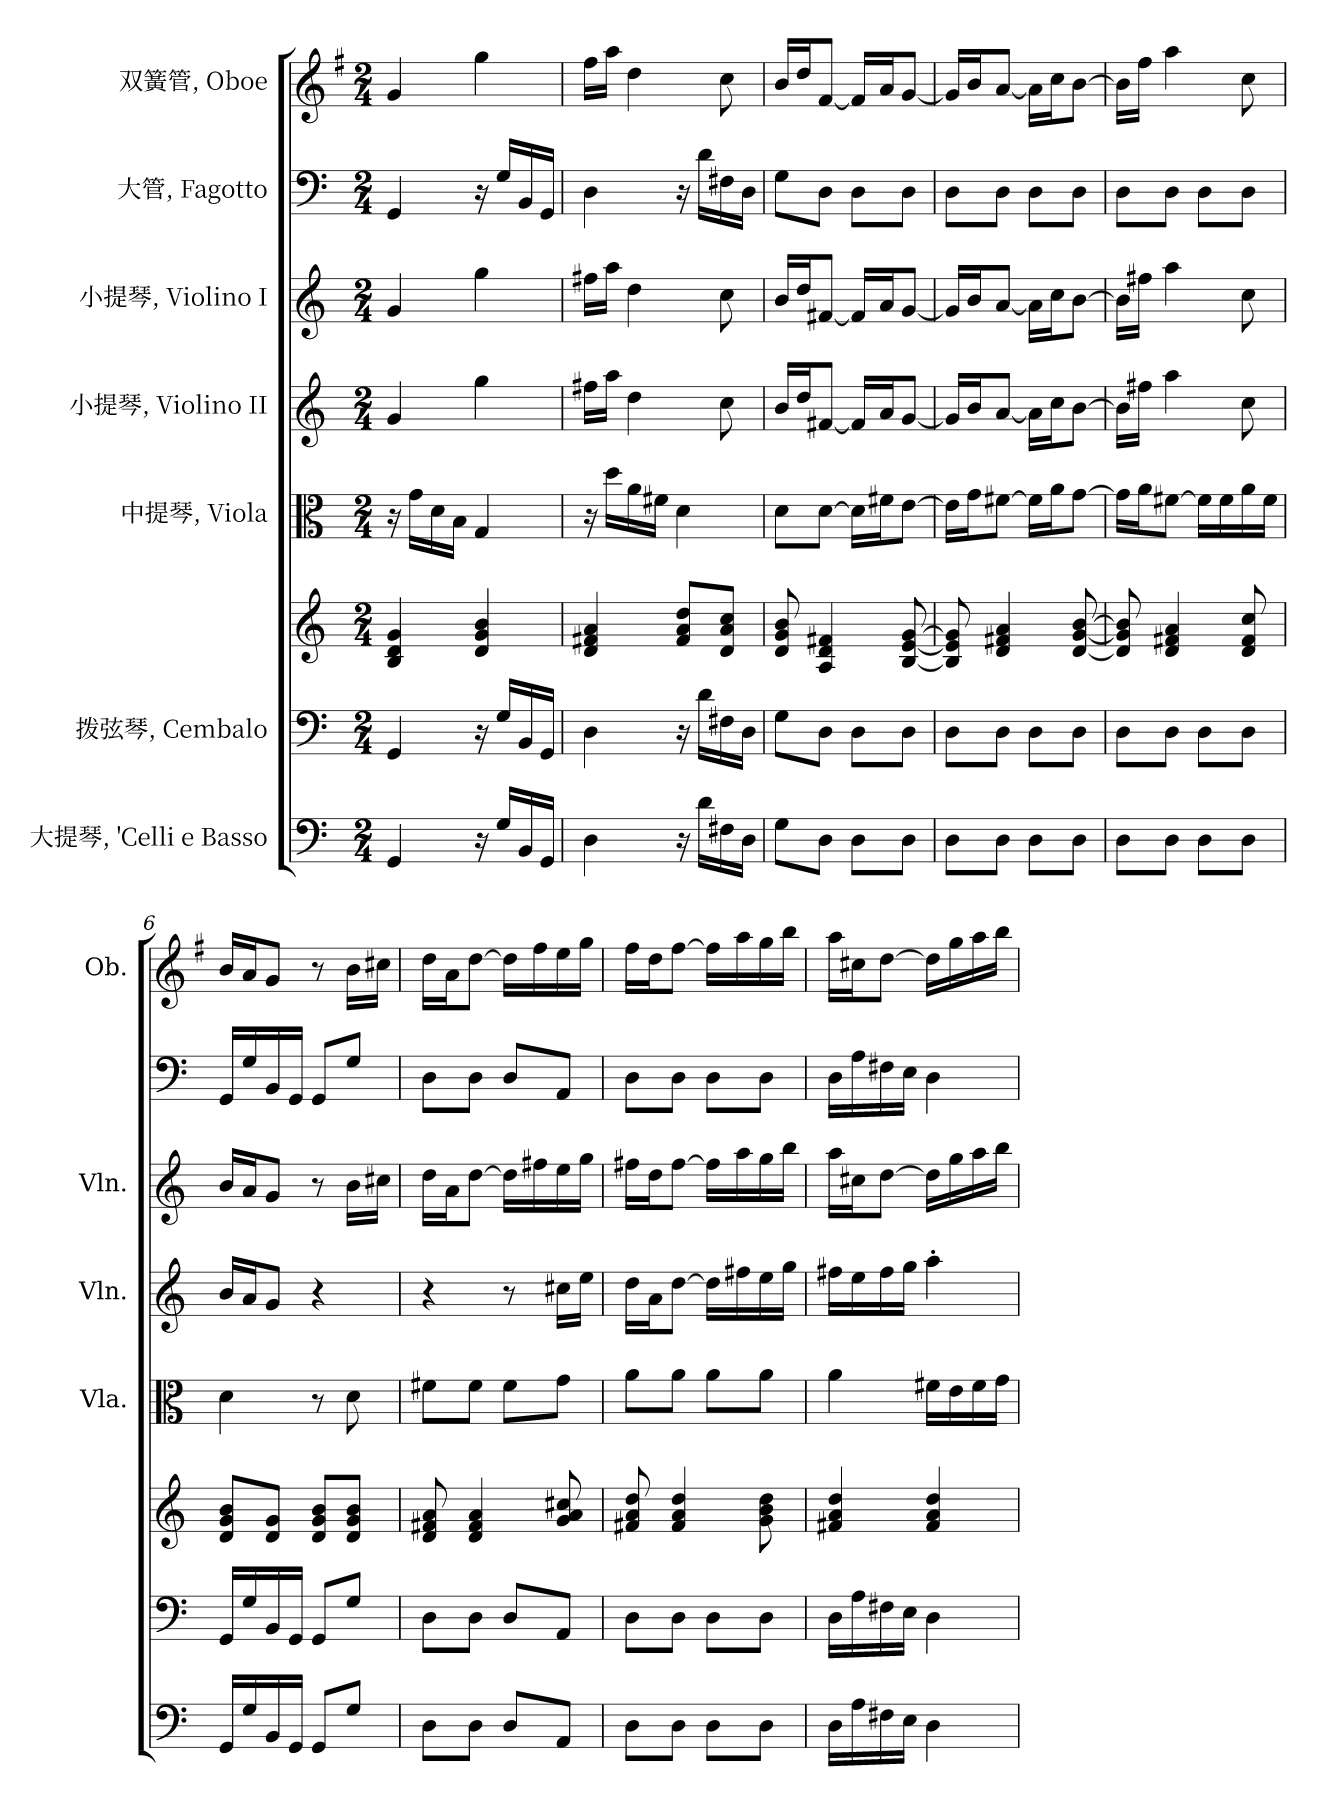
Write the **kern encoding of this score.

**kern	**kern	**kern	**kern	**kern	**kern	**kern	**kern
*part7	*part6	*part6	*part5	*part4	*part3	*part2	*part1
*staff8	*staff7	*staff6	*staff5	*staff4	*staff3	*staff2	*staff1
*I"大提琴, 'Celli e Basso	*I"拨弦琴, Cembalo	*	*I"中提琴, Viola	*I"小提琴, Violino II	*I"小提琴, Violino I	*I"大管, Fagotto	*I"双簧管, Oboe
*	*	*	*I'Vla.	*I'Vln.	*I'Vln.	*	*I'Ob.
*clefF4	*clefF4	*clefG2	*clefC3	*clefG2	*clefG2	*clefF4	*clefG2
*k[]	*k[]	*k[]	*k[]	*k[]	*k[]	*k[]	*k[f#]
*M2/4	*M2/4	*M2/4	*M2/4	*M2/4	*M2/4	*M2/4	*M2/4
*MM78	*MM78	*MM78	*MM78	*MM78	*MM78	*MM78	*MM78
=1	=1	=1	=1	=1	=1	=1	=1
4GG/	4GG/	4B/ 4d/ 4g/	16r	4g/	4g/	4GG/	4g/
.	.	.	16g\LL	.	.	.	.
.	.	.	16d\	.	.	.	.
.	.	.	16B\JJ	.	.	.	.
16r	16r	4d/ 4g/ 4b/	4G/	4gg\	4gg\	16r	4gg\
16G/LL	16G/LL	.	.	.	.	16G/LL	.
16BB/	16BB/	.	.	.	.	16BB/	.
16GG/JJ	16GG/JJ	.	.	.	.	16GG/JJ	.
=2	=2	=2	=2	=2	=2	=2	=2
4D\	4D\	4d/ 4f#X/ 4a/	16r	16ff#X\LL	16ff#X\LL	4D\	16ff#\LL
.	.	.	16dd\LL	16aa\JJ	16aa\JJ	.	16aa\JJ
.	.	.	16a\	4dd\	4dd\	.	4dd\
.	.	.	16f#X\JJ	.	.	.	.
16r	16r	8f#/ 8a/ 8dd/L	4d\	.	.	16r	.
16d\LL	16d\LL	.	.	.	.	16d\LL	.
16F#X\	16F#X\	8d/ 8a/ 8cc/J	.	8cc\	8cc\	16F#X\	8cc\
16D\JJ	16D\JJ	.	.	.	.	16D\JJ	.
=3	=3	=3	=3	=3	=3	=3	=3
8G\L	8G\L	8d/ 8g/ 8b/	8d\L	16b/LL	16b/LL	8G\L	16b/LL
.	.	.	.	16dd/J	16dd/J	.	16dd/J
8D\J	8D\J	4A/ 4d/ 4f#X/	[8d\J	[8f#X/J	[8f#X/J	8D\J	[8f#/J
8D\L	8D\L	.	16d\LL]	16f#/LL]	16f#/LL]	8D\L	16f#/LL]
.	.	.	16f#X\J	16a/J	16a/J	.	16a/J
8D\J	8D\J	[8B/ [8e/ [8g/	[8e\J	[8g/J	[8g/J	8D\J	[8g/J
!!LO:PB:g=z
=4	=4	=4	=4	=4	=4	=4	=4
8D\L	8D\L	8B/] 8e/] 8g/]	16e\LL]	16g/LL]	16g/LL]	8D\L	16g/LL]
.	.	.	16g\J	16b/J	16b/J	.	16b/J
8D\J	8D\J	4d/ 4f#X/ 4a/	[8f#X\J	[8a/J	[8a/J	8D\J	[8a/J
8D\L	8D\L	.	16f#\LL]	16a\LL]	16a\LL]	8D\L	16a\LL]
.	.	.	16a\J	16cc\J	16cc\J	.	16cc\J
8D\J	8D\J	[8d/ [8g/ [8b/	[8g\J	[8b\J	[8b\J	8D\J	[8b\J
=5	=5	=5	=5	=5	=5	=5	=5
8D\L	8D\L	8d/] 8g/] 8b/]	16g\LL]	16b\LL]	16b\LL]	8D\L	16b\LL]
.	.	.	16a\J	16ff#X\JJ	16ff#X\JJ	.	16ff#\JJ
8D\J	8D\J	4d/ 4f#X/ 4a/	[8f#X\J	4aa\	4aa\	8D\J	4aa\
8D\L	8D\L	.	16f#\LL]	.	.	8D\L	.
.	.	.	16f#\	.	.	.	.
8D\J	8D\J	8d/ 8f#/ 8cc/	16a\	8cc\	8cc\	8D\J	8cc\
.	.	.	16f#\JJ	.	.	.	.
=6	=6	=6	=6	=6	=6	=6	=6
16GG/LL	16GG/LL	8d/ 8g/ 8b/L	4d\	16b/LL	16b/LL	16GG/LL	16b/LL
16G/	16G/	.	.	16a/J	16a/J	16G/	16a/J
16BB/	16BB/	8d/ 8g/J	.	8g/J	8g/J	16BB/	8g/J
16GG/JJ	16GG/JJ	.	.	.	.	16GG/JJ	.
8GG/L	8GG/L	8d/ 8g/ 8b/L	8r	4r	8r	8GG/L	8r
8G/J	8G/J	8d/ 8g/ 8b/J	8d\	.	16b\LL	8G/J	16b\LL
.	.	.	.	.	16cc#X\JJ	.	16cc#X\JJ
=7	=7	=7	=7	=7	=7	=7	=7
8D\L	8D\L	8d/ 8f#X/ 8a/	8f#X\L	4r	16dd\LL	8D\L	16dd\LL
.	.	.	.	.	16a\J	.	16a\J
8D\J	8D\J	4d/ 4f#/ 4a/	8f#\J	.	[8dd\J	8D\J	[8dd\J
8D/L	8D/L	.	8f#\L	8r	16dd\LL]	8D/L	16dd\LL]
.	.	.	.	.	16ff#X\	.	16ff#\
8AA/J	8AA/J	8g/ 8a/ 8cc#X/	8g\J	16cc#X\LL	16ee\	8AA/J	16ee\
.	.	.	.	16ee\JJ	16gg\JJ	.	16gg\JJ
!!LO:PB:g=z
=8	=8	=8	=8	=8	=8	=8	=8
8D\L	8D\L	8f#X/ 8a/ 8dd/	8a\L	16dd\LL	16ff#X\LL	8D\L	16ff#\LL
.	.	.	.	16a\J	16dd\J	.	16dd\J
8D\J	8D\J	4f#/ 4a/ 4dd/	8a\J	[8dd\J	[8ff#\J	8D\J	[8ff#\J
8D\L	8D\L	.	8a\L	16dd\LL]	16ff#\LL]	8D\L	16ff#\LL]
.	.	.	.	16ff#X\	16aa\	.	16aa\
8D\J	8D\J	8g\ 8b\ 8dd\	8a\J	16ee\	16gg\	8D\J	16gg\
.	.	.	.	16gg\JJ	16bb\JJ	.	16bb\JJ
=9	=9	=9	=9	=9	=9	=9	=9
16D\LL	16D\LL	4f#X/ 4a/ 4dd/	4a\	16ff#X\LL	16aa\LL	16D\LL	16aa\LL
16A\	16A\	.	.	16ee\	16cc#X\J	16A\	16cc#X\J
16F#X\	16F#X\	.	.	16ff#\	[8dd\J	16F#X\	[8dd\J
16E\JJ	16E\JJ	.	.	16gg\JJ	.	16E\JJ	.
4D\	4D\	4f#/ 4a/ 4dd/	16f#X\LL	4aa'\	16dd\LL]	4D\	16dd\LL]
.	.	.	16e\	.	16gg\	.	16gg\
.	.	.	16f#\	.	16aa\	.	16aa\
.	.	.	16g\JJ	.	16bb\JJ	.	16bb\JJ
=	=	=	=	=	=	=	=
*-	*-	*-	*-	*-	*-	*-	*-
